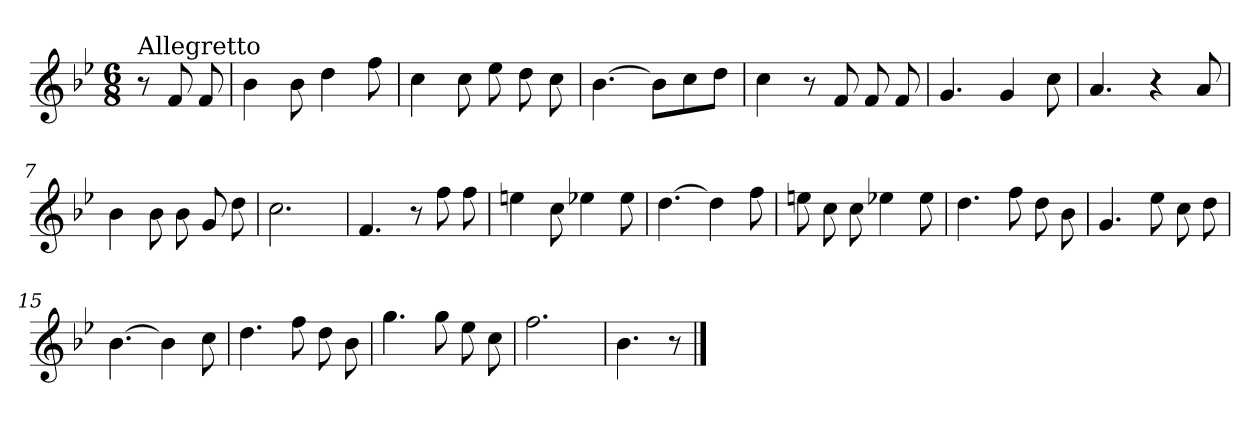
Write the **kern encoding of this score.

**kern
*part1
*staff1
*clefG2
*k[b-e-]
*B-:
*M6/8
=
!LO:TX:a:t=Allegretto
8r
8f/
8f/
=1
4b-\
8b-\
4dd\
8ff\
=2
4cc\
8cc\
8ee-\
8dd\
8cc\
=3
[4.b-\
8b-\L]
8cc\
8dd\J
=4
4cc\
8r
8f/
8f/
8f/
=5
4.g/
4g/
8cc\
=6
4.a/
4r
8a/
!!LO:LB:g=z
=7
4b-\
8b-\
8b-\
8g/
8dd\
=8
2.cc\
=9
4.f/
8r
8ff\
8ff\
=10
4een\
8cc\
4ee-X\
8ee-\
=11
[4.dd\
4dd\]
8ff\
=12
8een\
8cc\
8cc\
4ee-X\
8ee-\
=13
4.dd\
8ff\
8dd\
8b-\
!!LO:LB:g=z
=14
4.g/
8ee-\
8cc\
8dd\
=15
[4.b-\
4b-\]
8cc\
=16
4.dd\
8ff\
8dd\
8b-\
=17
4.gg\
8gg\
8ee-\
8cc\
=18
2.ff\
=19
4.b-\
8r
==
*-
